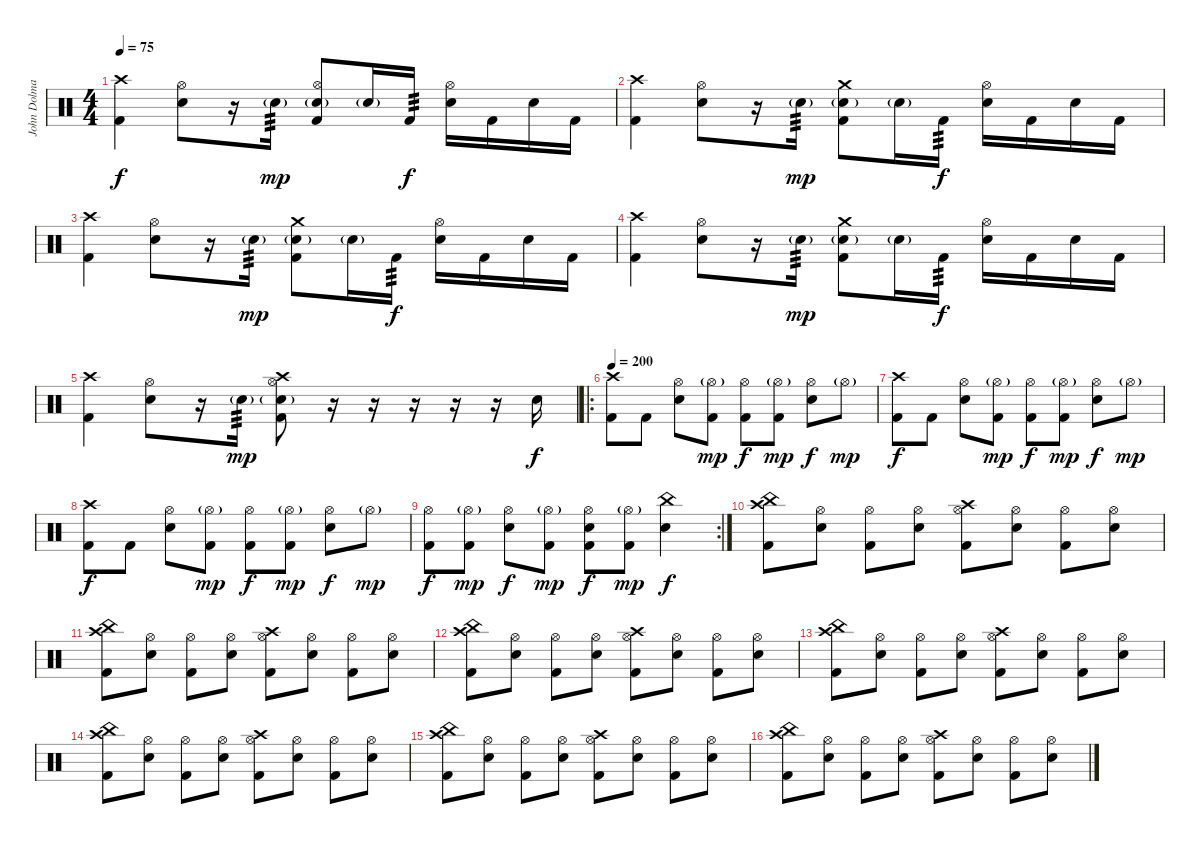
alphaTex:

\track ("John Dolmayan" "John Dolma") {instrument percussion}
\staff {score}
\articulation defaults
\ts (4 4)
\tempo 75
\clef neutral
\ks c
("Crash high (hit)" "Kick (hit) 2").4{dy f} ("Hi-Hat (open)" "Electric Snare (hit)").8 r.16 "Electric Snare (hit)"{g}.16{tp 3 dy mp} ("Hi-Hat (open)" "Electric Snare (hit)"{g} "Kick (hit) 2").8 "Electric Snare (hit)"{g}.16 "Kick (hit) 2".16{tp 3 dy f} ("Hi-Hat (open)" "Electric Snare (hit)").16 "Kick (hit) 2".16 "Electric Snare (hit)".16 "Kick (hit) 2".16 |
("Crash high (hit)" "Kick (hit) 2").4 ("Hi-Hat (open)" "Electric Snare (hit)").8 r.16 "Electric Snare (hit)"{g}.16{tp 3 dy mp} ("Crash medium (hit)" "Electric Snare (hit)"{g} "Kick (hit) 2").8 "Electric Snare (hit)"{g}.16 "Kick (hit) 2".16{tp 3 dy f} ("Hi-Hat (open)" "Electric Snare (hit)").16 "Kick (hit) 2".16 "Electric Snare (hit)".16 "Kick (hit) 2".16 |
("Crash high (hit)" "Kick (hit) 2").4 ("Hi-Hat (open)" "Electric Snare (hit)").8 r.16 "Electric Snare (hit)"{g}.16{tp 3 dy mp} ("Crash medium (hit)" "Electric Snare (hit)"{g} "Kick (hit) 2").8 "Electric Snare (hit)"{g}.16 "Kick (hit) 2".16{tp 3 dy f} ("Hi-Hat (open)" "Electric Snare (hit)").16 "Kick (hit) 2".16 "Electric Snare (hit)".16 "Kick (hit) 2".16 |
("Crash high (hit)" "Kick (hit) 2").4 ("Hi-Hat (open)" "Electric Snare (hit)").8 r.16 "Electric Snare (hit)"{g}.16{tp 3 dy mp} ("Crash medium (hit)" "Electric Snare (hit)"{g} "Kick (hit) 2").8 "Electric Snare (hit)"{g}.16 "Kick (hit) 2".16{tp 3 dy f} ("Hi-Hat (open)" "Electric Snare (hit)").16 "Kick (hit) 2".16 "Electric Snare (hit)".16 "Kick (hit) 2".16 |
("Crash high (hit)" "Kick (hit) 2").4 ("Hi-Hat (open)" "Electric Snare (hit)").8 r.16 "Electric Snare (hit)"{g}.16{tp 3 dy mp} ("Crash high (hit)" "Hi-Hat (open)" "Electric Snare (hit)"{g} "Kick (hit) 2").8 r.16 r.16 r.16 r.16 r.16 "Electric Snare (hit)".16{dy f} |
\ro
\tempo 200
("Crash high (hit)" "Kick (hit) 2").8 "Kick (hit) 2".8 ("Hi-Hat (open)" "Electric Snare (hit)").8 ("Hi-Hat (open)"{g} "Kick (hit) 2").8{dy mp} ("Hi-Hat (open)" "Kick (hit) 2").8{dy f} ("Hi-Hat (open)"{g} "Kick (hit) 2").8{dy mp} ("Hi-Hat (open)" "Electric Snare (hit)").8{dy f} "Hi-Hat (open)"{g}.8{dy mp} |
("Crash high (hit)" "Kick (hit) 2").8{dy f} "Kick (hit) 2".8 ("Hi-Hat (open)" "Electric Snare (hit)").8 ("Hi-Hat (open)"{g} "Kick (hit) 2").8{dy mp} ("Hi-Hat (open)" "Kick (hit) 2").8{dy f} ("Hi-Hat (open)"{g} "Kick (hit) 2").8{dy mp} ("Hi-Hat (open)" "Electric Snare (hit)").8{dy f} "Hi-Hat (open)"{g}.8{dy mp} |
("Crash high (hit)" "Kick (hit) 2").8{dy f} "Kick (hit) 2".8 ("Hi-Hat (open)" "Electric Snare (hit)").8 ("Hi-Hat (open)"{g} "Kick (hit) 2").8{dy mp} ("Hi-Hat (open)" "Kick (hit) 2").8{dy f} ("Hi-Hat (open)"{g} "Kick (hit) 2").8{dy mp} ("Hi-Hat (open)" "Electric Snare (hit)").8{dy f} "Hi-Hat (open)"{g}.8{dy mp} |
\rc 2
("Hi-Hat (open)" "Kick (hit) 2").8{dy f} ("Hi-Hat (open)"{g} "Kick (hit) 2").8{dy mp} ("Hi-Hat (open)" "Electric Snare (hit)").8{dy f} ("Hi-Hat (open)"{g} "Kick (hit) 2").8{dy mp} ("Hi-Hat (open)" "Electric Snare (hit)" "Kick (hit) 2").8{dy f} ("Hi-Hat (open)"{g} "Kick (hit) 2").8{dy mp} ("China (hit)" "Electric Snare (hit)").4{dy f} |
("China (hit)" "Crash high (hit)" "Kick (hit) 2").8 ("Hi-Hat (open)" "Electric Snare (hit)").8 ("Hi-Hat (open)" "Kick (hit) 2").8 ("Hi-Hat (open)" "Electric Snare (hit)").8 ("Crash high (hit)" "Hi-Hat (open)" "Kick (hit) 2").8 ("Hi-Hat (open)" "Electric Snare (hit)").8 ("Hi-Hat (open)" "Kick (hit) 2").8 ("Hi-Hat (open)" "Electric Snare (hit)").8 |
("China (hit)" "Crash high (hit)" "Kick (hit) 2").8 ("Hi-Hat (open)" "Electric Snare (hit)").8 ("Hi-Hat (open)" "Kick (hit) 2").8 ("Hi-Hat (open)" "Electric Snare (hit)").8 ("Crash high (hit)" "Hi-Hat (open)" "Kick (hit) 2").8 ("Hi-Hat (open)" "Electric Snare (hit)").8 ("Hi-Hat (open)" "Kick (hit) 2").8 ("Hi-Hat (open)" "Electric Snare (hit)").8 |
("China (hit)" "Crash high (hit)" "Kick (hit) 2").8 ("Hi-Hat (open)" "Electric Snare (hit)").8 ("Hi-Hat (open)" "Kick (hit) 2").8 ("Hi-Hat (open)" "Electric Snare (hit)").8 ("Crash high (hit)" "Hi-Hat (open)" "Kick (hit) 2").8 ("Hi-Hat (open)" "Electric Snare (hit)").8 ("Hi-Hat (open)" "Kick (hit) 2").8 ("Hi-Hat (open)" "Electric Snare (hit)").8 |
("China (hit)" "Crash high (hit)" "Kick (hit) 2").8 ("Hi-Hat (open)" "Electric Snare (hit)").8 ("Hi-Hat (open)" "Kick (hit) 2").8 ("Hi-Hat (open)" "Electric Snare (hit)").8 ("Crash high (hit)" "Hi-Hat (open)" "Kick (hit) 2").8 ("Hi-Hat (open)" "Electric Snare (hit)").8 ("Hi-Hat (open)" "Kick (hit) 2").8 ("Hi-Hat (open)" "Electric Snare (hit)").8 |
("China (hit)" "Crash high (hit)" "Kick (hit) 2").8 ("Hi-Hat (open)" "Electric Snare (hit)").8 ("Hi-Hat (open)" "Kick (hit) 2").8 ("Hi-Hat (open)" "Electric Snare (hit)").8 ("Crash high (hit)" "Hi-Hat (open)" "Kick (hit) 2").8 ("Hi-Hat (open)" "Electric Snare (hit)").8 ("Hi-Hat (open)" "Kick (hit) 2").8 ("Hi-Hat (open)" "Electric Snare (hit)").8 |
("China (hit)" "Crash high (hit)" "Kick (hit) 2").8 ("Hi-Hat (open)" "Electric Snare (hit)").8 ("Hi-Hat (open)" "Kick (hit) 2").8 ("Hi-Hat (open)" "Electric Snare (hit)").8 ("Crash high (hit)" "Hi-Hat (open)" "Kick (hit) 2").8 ("Hi-Hat (open)" "Electric Snare (hit)").8 ("Hi-Hat (open)" "Kick (hit) 2").8 ("Hi-Hat (open)" "Electric Snare (hit)").8 |
("China (hit)" "Crash high (hit)" "Kick (hit) 2").8 ("Hi-Hat (open)" "Electric Snare (hit)").8 ("Hi-Hat (open)" "Kick (hit) 2").8 ("Hi-Hat (open)" "Electric Snare (hit)").8 ("Crash high (hit)" "Hi-Hat (open)" "Kick (hit) 2").8 ("Hi-Hat (open)" "Electric Snare (hit)").8 ("Hi-Hat (open)" "Kick (hit) 2").8 ("Hi-Hat (open)" "Electric Snare (hit)").8
